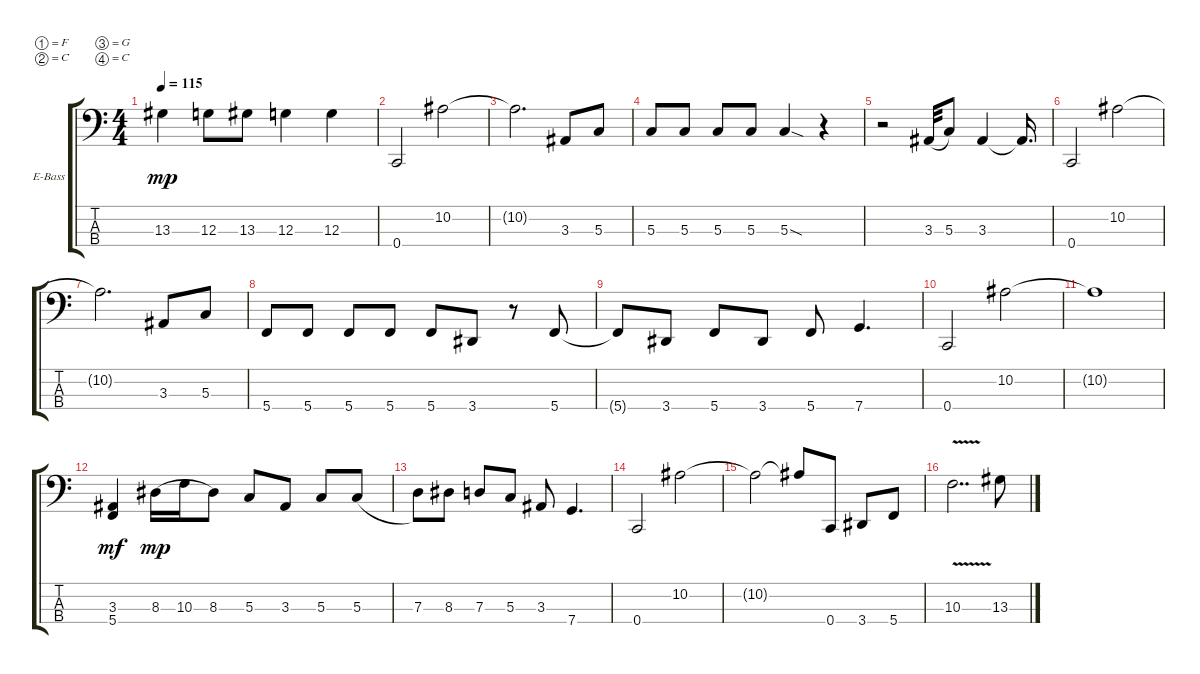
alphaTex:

\defaultSystemsLayout 4
\bracketExtendMode groupsimilarinstruments
\firstSystemTrackNameOrientation horizontal
\otherSystemsTrackNameOrientation horizontal
\track ("Electric Bass" "E-Bass") {instrument electricbassfinger}
\staff {score tabs}
\tuning (F2 C2 G1 C1)
\ts (4 4)
\tempo 115
\clef f4
\ks c
13.3{t}.4{dy mp} 12.3.8 13.3.8 12.3.4 12.3.4 |
0.4.2 10.2.2 |
10.2{t}.2{d} 3.3.8 5.3.8 |
5.3.8 5.3.8 5.3.8 5.3.8 5.3{sod}.4 r.4 |
r.2 3.3.32{legatoorigin} 5.3.8 3.3.4 3.3{t}.16{d} |
0.4.2 10.2.2 |
10.2{t}.2{d} 3.3.8 5.3.8 |
5.4.8 5.4.8 5.4.8 5.4.8 5.4.8 3.4.8 r.8 5.4.8 |
5.4{t}.8 3.4.8 5.4.8 3.4.8 5.4.8 7.4.4{d} |
0.4.2 10.2.2 |
10.2{t}.1 |
(5.4 3.3).4{dy mf} 8.3.16{dy mp legatoorigin} 10.3.16{legatoorigin} 8.3.8 5.3.8 3.3.8 5.3.8 5.3.8{legatoorigin} |
7.3.8 8.3.8 7.3.8 5.3.8 3.3.8 7.4.4{d} |
0.4.2 10.2.2 |
10.2{t}.2 10.2{t}.8 0.4.8 3.4.8 5.4.8 |
10.3{v}.2{dd} 13.3.8
